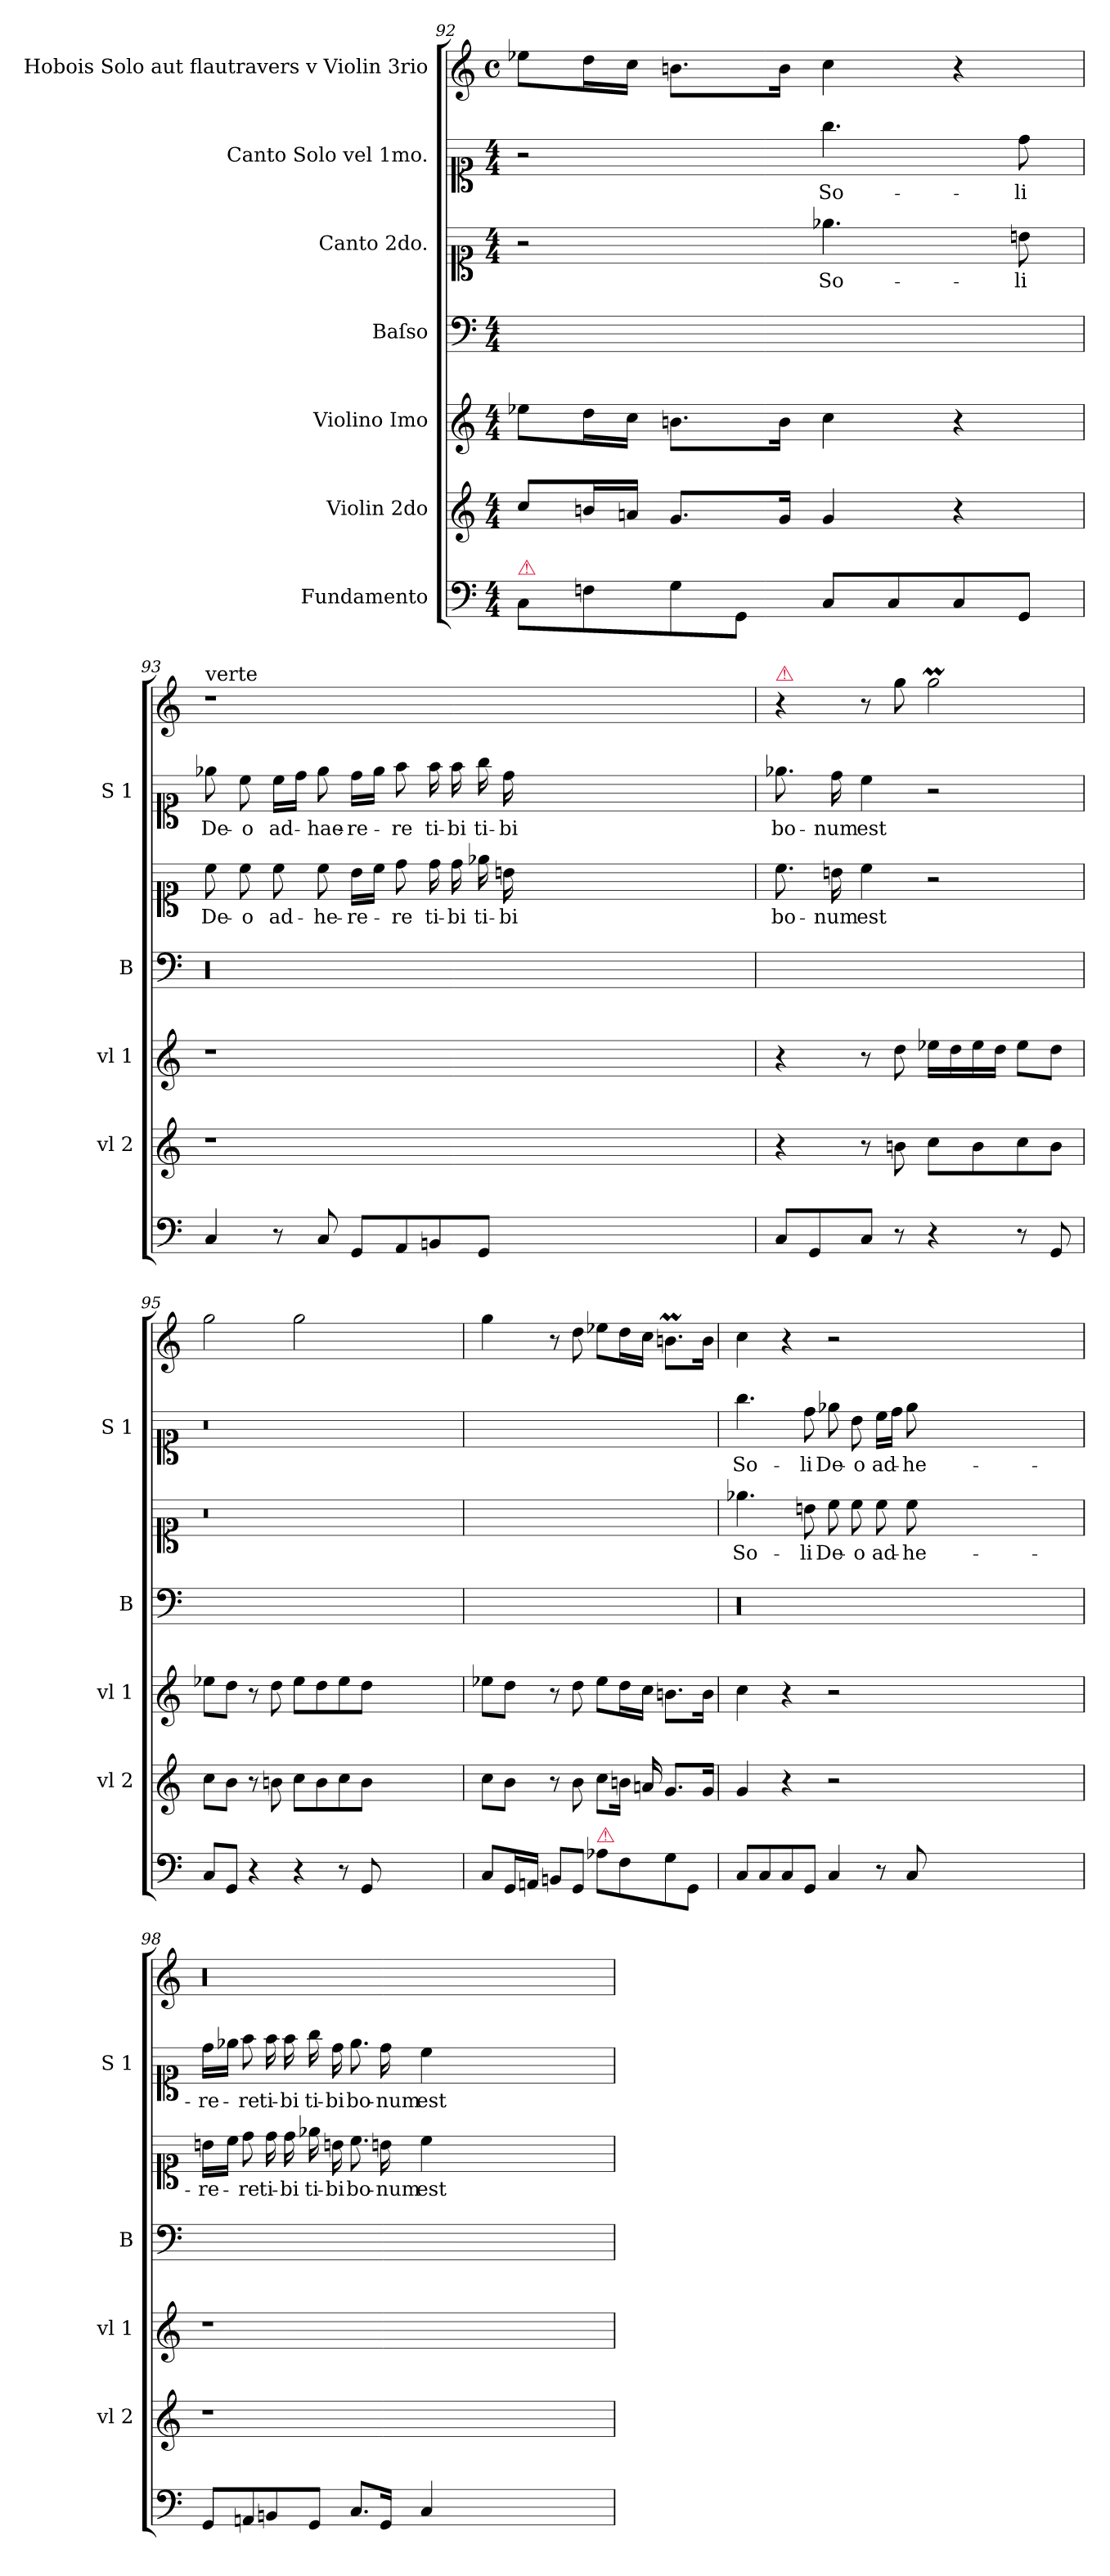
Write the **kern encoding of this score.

**kern	**kern	**kern	**kern	**kern	**text	**kern	**text	**kern
*part7	*part6	*part5	*part4	*part3	*part3	*part2	*part2	*part1
*staff7	*staff6	*staff5	*staff4	*staff3	*staff3	*staff2	*staff2	*staff1
*I"Fundamento	*I"Violin 2do	*I"Violino Imo	*I"Baſso	*I"Canto 2do.	*	*I"Canto Solo vel 1mo.	*	*I"Hobois Solo aut flautravers v Violin 3rio
*	*I'vl 2	*I'vl 1	*I'B	*	*	*I'S 1	*	*
*clefF4	*clefG2	*clefG2	*clefF4	*clefC1	*	*clefC1	*	*clefG2
*M4/4	*M4/4	*M4/4	*M4/4	*M4/4	*	*M4/4	*	*M4/4
*	*	*	*	*	*	*	*	*met(c)
=92	=92	=92	=92	=92	=92	=92	=92	=92
!LO:TX:a:color=crimson:t=⚠	!	!	!	!	!	!	!	!
8C\L	8cc/L	8ee-\L	1ryy	2r	.	2r	.	8ee-\L
8Fn\	16bn/L	16dd\L	.	.	.	.	.	16dd\L
.	16an/JJ	16cc\JJ	.	.	.	.	.	16cc\JJ
8G\	8.g/L	8.bn\L	.	.	.	.	.	8.bn\L
8GG/J	.	.	.	.	.	.	.	.
.	16g/Jk	16b\Jk	.	.	.	.	.	16b\Jk
8C/L	4g/	4cc\	.	4.ee-\	So-	4.gg\	So-	4cc\
8C/	.	.	.	.	.	.	.	.
8C/	4r	4r	.	.	.	.	.	4r
8GG/J	.	.	.	8bn\	-li	8dd\	-li	.
=93	=93	=93	=93	=93	=93	=93	=93	=93
!	!	!	!	!	!	!	!	!LO:TX:a:t=verte
4C/	1r	1r	00r	8cc\	De-	8ee-\	De-	1r
.	.	.	.	8cc\	-o	8cc\	-o	.
8r	.	.	.	8cc\	ad-	16cc\LL	ad-	.
.	.	.	.	.	.	16dd\JJ	.	.
8C/	.	.	.	8cc\	-he-	8ee-\	-hae-	.
8GG/L	.	.	.	16b\LL	-re-	16dd\LL	-re-	.
.	.	.	.	16cc\JJ	.	16ee-\JJ	.	.
8AA/	.	.	.	8dd\	-re	8ff\	-re	.
8BBn/	.	.	.	16dd\	ti-	16ff\	ti-	.
.	.	.	.	16dd\	-bi	16ff\	-bi	.
8GG/J	.	.	.	16ee-\	ti-	16gg\	ti-	.
.	.	.	.	16bn\	-bi	16dd\	-bi	.
0.ryy	0.ryy	0.ryy	.	0.ryy	.	0.ryy	.	0.ryy
=94	=94	=94	=94	=94	=94	=94	=94	=94
!	!	!	!	!	!	!	!	!LO:TX:a:color=crimson:t=⚠
8C/L	4r	4r	1ryy	8.cc\	bo-	8.ee-\	bo-	4r
8GG/	.	.	.	.	.	.	.	.
.	.	.	.	16bn\	-num	16dd\	-num	.
8C/J	8r	8r	.	4cc\	est	4cc\	est	8r
8r	8bn\	8dd\	.	.	.	.	.	8gg\
4r	8cc\L	16ee-\LL	.	2r	.	2r	.	2ggM\
.	.	16dd\	.	.	.	.	.	.
.	8b\	16ee-\	.	.	.	.	.	.
.	.	16dd\JJ	.	.	.	.	.	.
8r	8cc\	8ee-\L	.	.	.	.	.	.
8GG/	8b\J	8dd\J	.	.	.	.	.	.
=95	=95	=95	=95	=95	=95	=95	=95	=95
8C/L	8cc\L	8ee-\L	0ryy	0r	.	0r	.	2gg\
8GG/J	8b\J	8dd\J	.	.	.	.	.	.
4r	8r	8r	.	.	.	.	.	.
.	8bn\	8dd\	.	.	.	.	.	.
4r	8cc\L	8ee-\L	.	.	.	.	.	2gg\
.	8b\	8dd\	.	.	.	.	.	.
8r	8cc\	8ee-\	.	.	.	.	.	.
8GG/	8b\J	8dd\J	.	.	.	.	.	.
1ryy	1ryy	1ryy	.	.	.	.	.	1ryy
=96	=96	=96	=96	=96	=96	=96	=96	=96
8C/L	8cc\L	8ee-\L	1ryy	1ryy	.	1ryy	.	4gg\
16GG/L	8b\J	8dd\J	.	.	.	.	.	.
16AAn/JJ	.	.	.	.	.	.	.	.
8BBn/L	8r	8r	.	.	.	.	.	8r
8GG/J	8b\	8dd\	.	.	.	.	.	8dd\
!LO:TX:a:color=crimson:t=⚠	!	!	!	!	!	!	!	!
8A-X\L	8cc\L	8ee-\L	.	.	.	.	.	8ee-\L
8F\	16bn\Jk	16dd\L	.	.	.	.	.	16dd\L
.	16an/	16cc\JJ	.	.	.	.	.	16cc\JJ
8G\	8.g/L	8.bn\L	.	.	.	.	.	8.bnm\L
8GG/J	.	.	.	.	.	.	.	.
.	16g/Jk	16b\Jk	.	.	.	.	.	16b\Jk
=97	=97	=97	=97	=97	=97	=97	=97	=97
8C/L	4g/	4cc\	00r	4.ee-\	So-	4.gg\	So-	4cc\
8C/	.	.	.	.	.	.	.	.
8C/	4r	4r	.	.	.	.	.	4r
8GG/J	.	.	.	8bn\	-li	8dd\	-li	.
4C/	2r	2r	.	8cc\	De-	8ee-\	De-	2r
.	.	.	.	8cc\	-o	8b\	-o	.
8r	.	.	.	8cc\	ad-	16cc\LL	ad-	.
.	.	.	.	.	.	16dd\JJ	.	.
8C/	.	.	.	8cc\	-he-	8ee-\	-he-	.
0.ryy	0.ryy	0.ryy	.	0.ryy	.	0.ryy	.	0.ryy
=98	=98	=98	=98	=98	=98	=98	=98	=98
8GG/L	1r	1r	00ryy	16bn\LL	-re-	16dd\LL	-re-	00r
.	.	.	.	16cc\JJ	.	16ee-\JJ	.	.
8AAn/	.	.	.	8dd\	-re	8ff\	-re	.
8BBn/	.	.	.	16dd\	ti-	16ff\	ti-	.
.	.	.	.	16dd\	-bi	16ff\	-bi	.
8GG/J	.	.	.	16ee-\	ti-	16gg\	ti-	.
.	.	.	.	16bn\	-bi	16dd\	-bi	.
8.C/L	.	.	.	8.cc\	bo-	8.ee-\	bo-	.
16GG/Jk	.	.	.	16bn\	-num	16dd\	-num	.
4C/	.	.	.	4cc\	est	4cc\	est	.
0.ryy	0.ryy	0.ryy	.	0.ryy	.	0.ryy	.	.
=	=	=	=	=	=	=	=	=
*-	*-	*-	*-	*-	*-	*-	*-	*-
